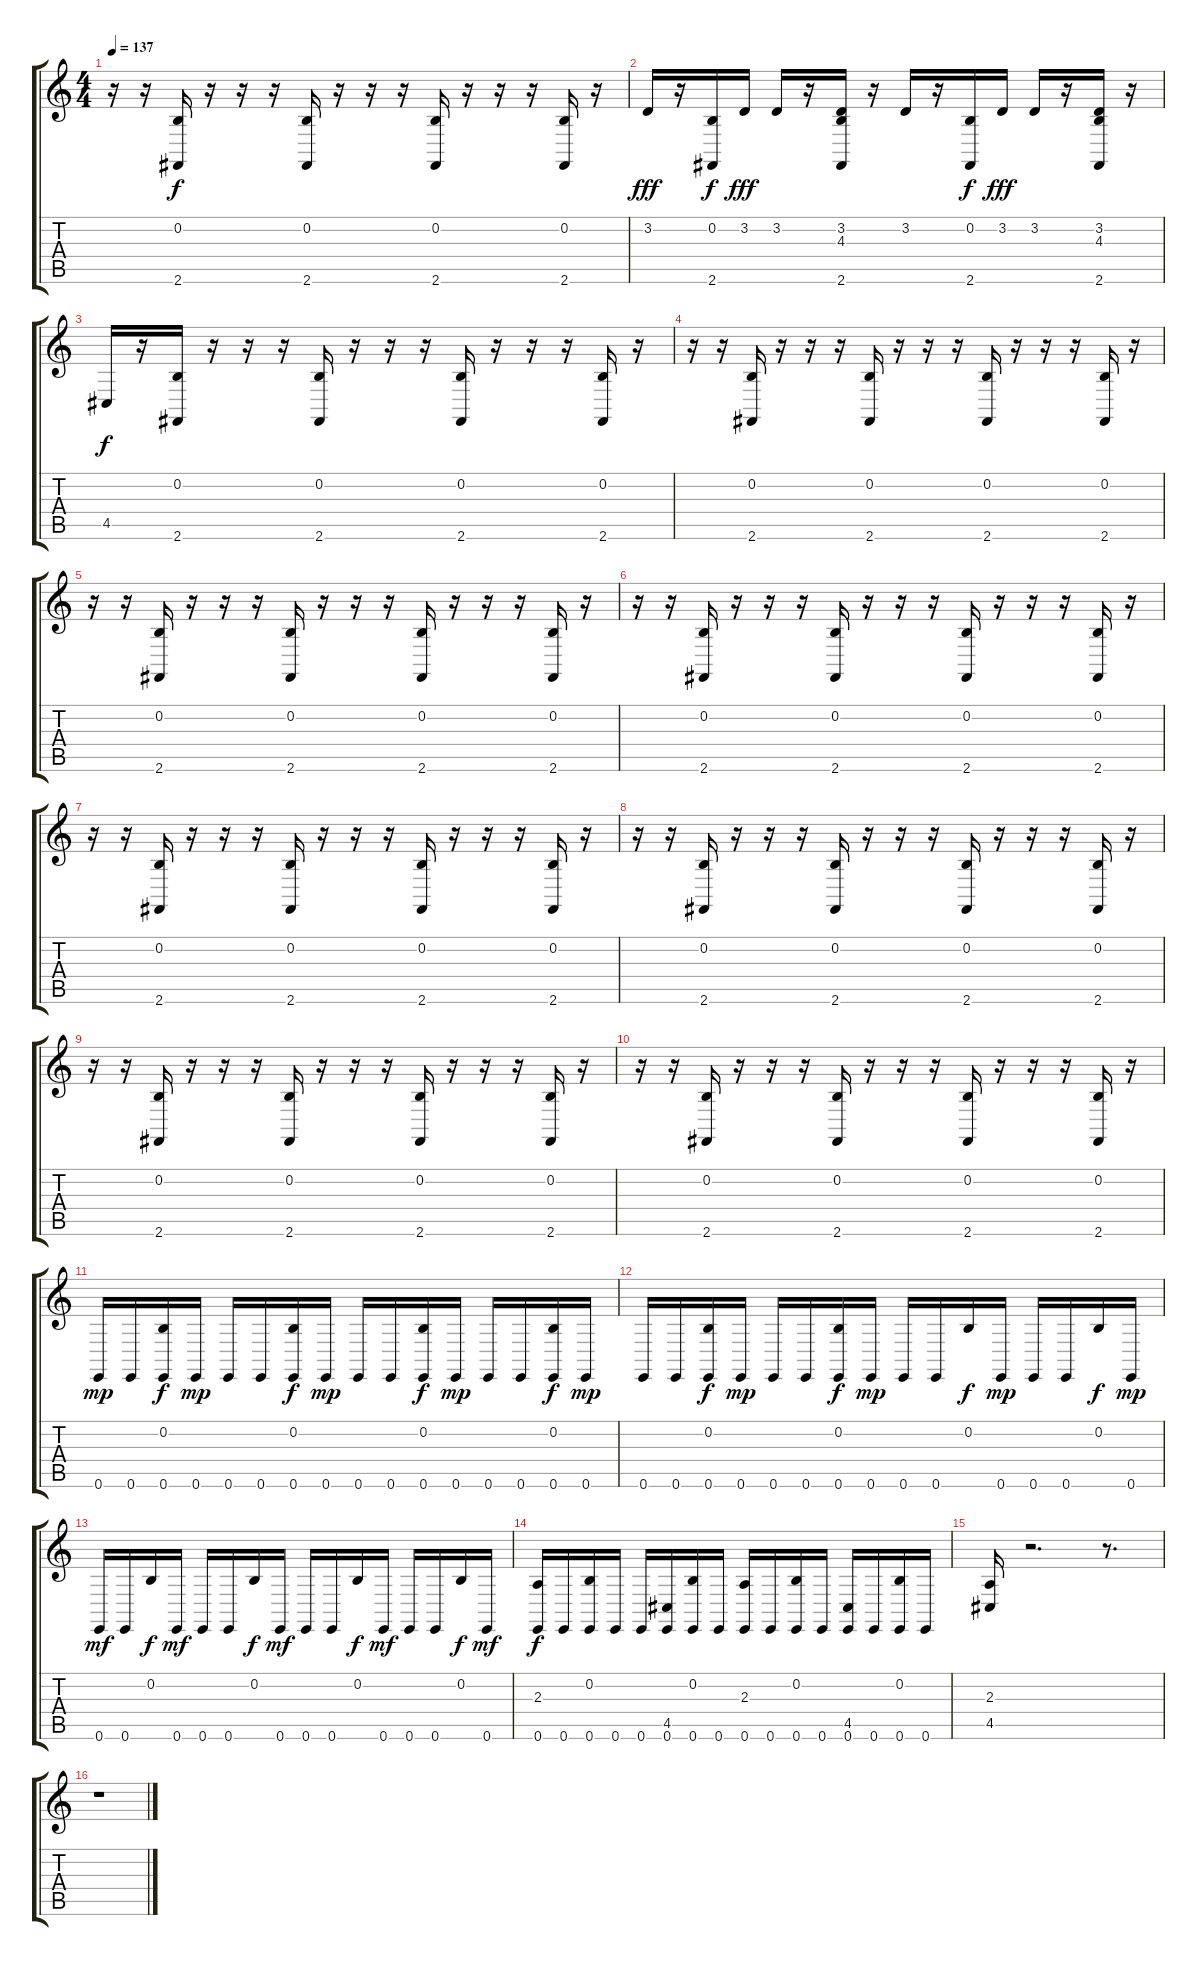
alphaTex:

\track "" {instrument acousticgrandpiano}
\staff {score tabs}
\tuning (E4 B3 G3 D3 A2 E2) {hide}
\ts (4 4)
\tempo 137
\clef g2
\ks c
r.16{dy f} r.16 (0.2 2.6).16 r.16 r.16 r.16 (0.2 2.6).16 r.16 r.16 r.16 (0.2 2.6).16 r.16 r.16 r.16 (0.2 2.6).16 r.16 |
3.2.16{dy fff} r.16 (0.2 2.6).16{dy f} 3.2.16{dy fff} 3.2.16 r.16 (3.2 4.3 2.6).16 r.16 3.2.16 r.16 (0.2 2.6).16{dy f} 3.2.16{dy fff} 3.2.16 r.16 (3.2 4.3 2.6).16 r.16 |
4.5.16{dy f} r.16 (0.2 2.6).16 r.16 r.16 r.16 (0.2 2.6).16 r.16 r.16 r.16 (0.2 2.6).16 r.16 r.16 r.16 (0.2 2.6).16 r.16 |
r.16 r.16 (0.2 2.6).16 r.16 r.16 r.16 (0.2 2.6).16 r.16 r.16 r.16 (0.2 2.6).16 r.16 r.16 r.16 (0.2 2.6).16 r.16 |
r.16 r.16 (0.2 2.6).16 r.16 r.16 r.16 (0.2 2.6).16 r.16 r.16 r.16 (0.2 2.6).16 r.16 r.16 r.16 (0.2 2.6).16 r.16 |
r.16 r.16 (0.2 2.6).16 r.16 r.16 r.16 (0.2 2.6).16 r.16 r.16 r.16 (0.2 2.6).16 r.16 r.16 r.16 (0.2 2.6).16 r.16 |
r.16 r.16 (0.2 2.6).16 r.16 r.16 r.16 (0.2 2.6).16 r.16 r.16 r.16 (0.2 2.6).16 r.16 r.16 r.16 (0.2 2.6).16 r.16 |
r.16 r.16 (0.2 2.6).16 r.16 r.16 r.16 (0.2 2.6).16 r.16 r.16 r.16 (0.2 2.6).16 r.16 r.16 r.16 (0.2 2.6).16 r.16 |
r.16 r.16 (0.2 2.6).16 r.16 r.16 r.16 (0.2 2.6).16 r.16 r.16 r.16 (0.2 2.6).16 r.16 r.16 r.16 (0.2 2.6).16 r.16 |
r.16 r.16 (0.2 2.6).16 r.16 r.16 r.16 (0.2 2.6).16 r.16 r.16 r.16 (0.2 2.6).16 r.16 r.16 r.16 (0.2 2.6).16 r.16 |
0.6.16{dy mp} 0.6.16 (0.2 0.6).16{dy f} 0.6.16{dy mp} 0.6.16 0.6.16 (0.2 0.6).16{dy f} 0.6.16{dy mp} 0.6.16 0.6.16 (0.2 0.6).16{dy f} 0.6.16{dy mp} 0.6.16 0.6.16 (0.2 0.6).16{dy f} 0.6.16{dy mp} |
0.6.16 0.6.16 (0.2 0.6).16{dy f} 0.6.16{dy mp} 0.6.16 0.6.16 (0.2 0.6).16{dy f} 0.6.16{dy mp} 0.6.16 0.6.16 0.2.16{dy f} 0.6.16{dy mp} 0.6.16 0.6.16 0.2.16{dy f} 0.6.16{dy mp} |
0.6.16{dy mf} 0.6.16 0.2.16{dy f} 0.6.16{dy mf} 0.6.16 0.6.16 0.2.16{dy f} 0.6.16{dy mf} 0.6.16 0.6.16 0.2.16{dy f} 0.6.16{dy mf} 0.6.16 0.6.16 0.2.16{dy f} 0.6.16{dy mf} |
(2.3 0.6).16{dy f} 0.6.16 (0.2 0.6).16 0.6.16 0.6.16 (4.5 0.6).16 (0.2 0.6).16 0.6.16 (2.3 0.6).16 0.6.16 (0.2 0.6).16 0.6.16 (4.5 0.6).16 0.6.16 (0.2 0.6).16 0.6.16 |
(2.3 4.5).16 r.2{d} r.8{d} |
r.1
